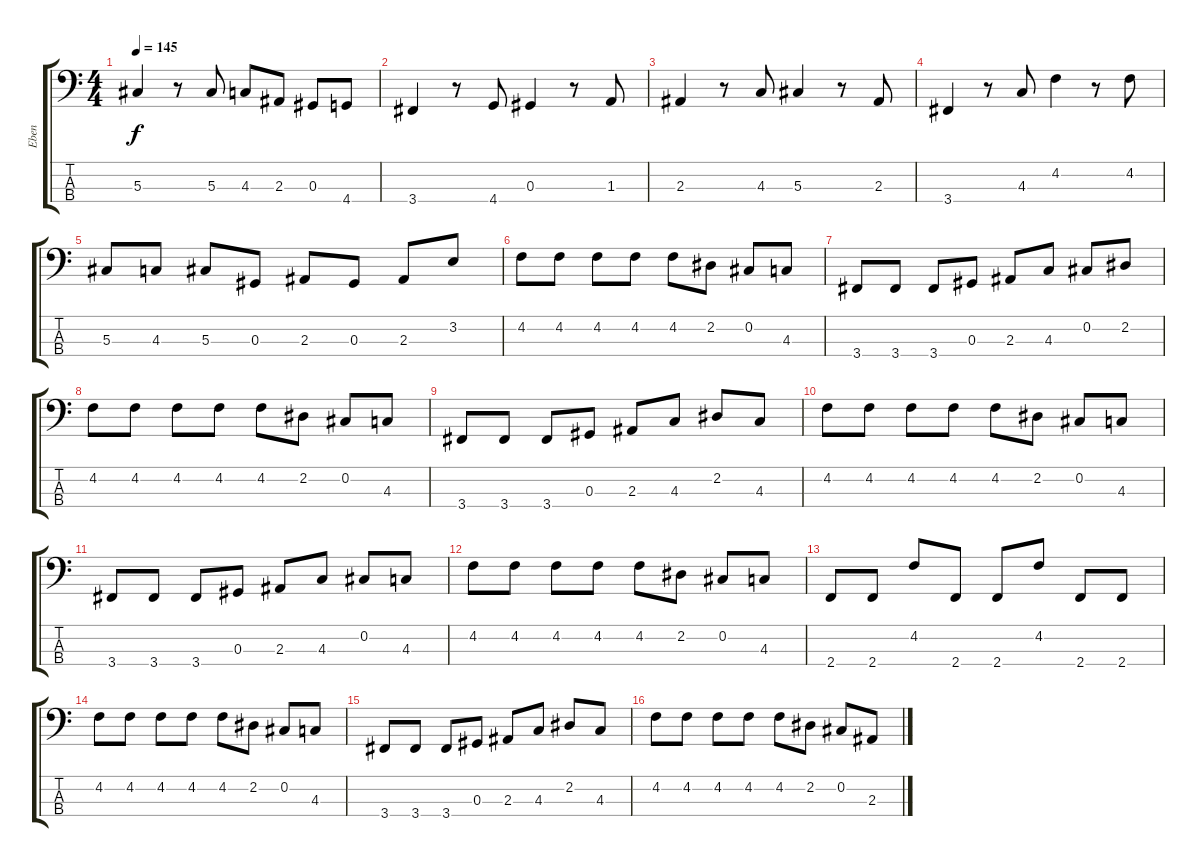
\track ("Eben" "Eben") {instrument electricbassfinger}
\staff {score tabs}
\tuning (Gb2 Db2 Ab1 Eb1) {hide}
\ts (4 4)
\tempo 145
\clef f4
\ks c
5.3.4{dy f} r.8 5.3.8 4.3.8 2.3.8 0.3.8 4.4.8 |
3.4.4 r.8 4.4.8 0.3.4 r.8 1.3.8 |
2.3.4 r.8 4.3.8 5.3.4 r.8 2.3.8 |
3.4.4 r.8 4.3.8 4.2.4 r.8 4.2.8 |
5.3.8 4.3.8 5.3.8 0.3.8 2.3.8 0.3.8 2.3.8 3.2.8 |
4.2.8 4.2.8 4.2.8 4.2.8 4.2.8 2.2.8 0.2.8 4.3.8 |
3.4.8 3.4.8 3.4.8 0.3.8 2.3.8 4.3.8 0.2.8 2.2.8 |
4.2.8 4.2.8 4.2.8 4.2.8 4.2.8 2.2.8 0.2.8 4.3.8 |
3.4.8 3.4.8 3.4.8 0.3.8 2.3.8 4.3.8 2.2.8 4.3.8 |
4.2.8 4.2.8 4.2.8 4.2.8 4.2.8 2.2.8 0.2.8 4.3.8 |
3.4.8 3.4.8 3.4.8 0.3.8 2.3.8 4.3.8 0.2.8 4.3.8 |
4.2.8 4.2.8 4.2.8 4.2.8 4.2.8 2.2.8 0.2.8 4.3.8 |
2.4.8 2.4.8 4.2.8 2.4.8 2.4.8 4.2.8 2.4.8 2.4.8 |
4.2.8 4.2.8 4.2.8 4.2.8 4.2.8 2.2.8 0.2.8 4.3.8 |
3.4.8 3.4.8 3.4.8 0.3.8 2.3.8 4.3.8 2.2.8 4.3.8 |
4.2.8 4.2.8 4.2.8 4.2.8 4.2.8 2.2.8 0.2.8 2.3.8
